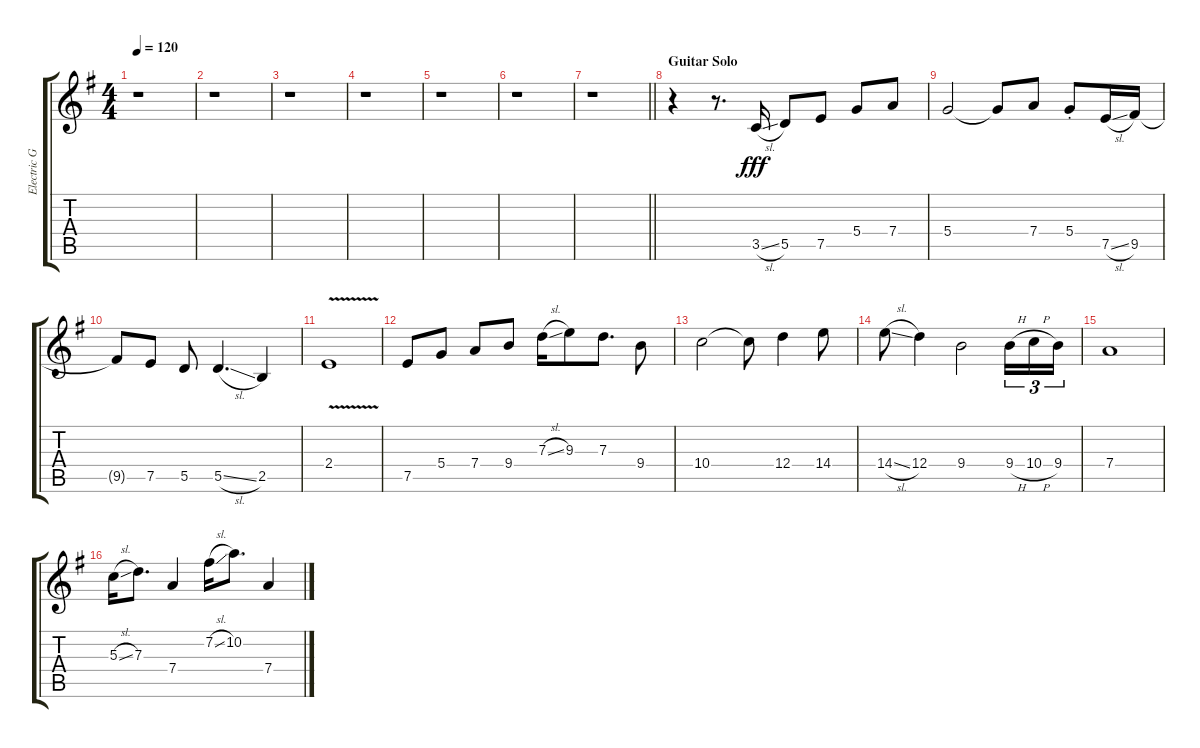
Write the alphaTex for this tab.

\track ("Electric Guitar" "Electric G") {instrument distortionguitar}
\staff {score tabs}
\tuning (E4 B3 G3 D3 A2 E2) {hide}
\ts (4 4)
\tempo 120
\clef g2
\ks g
r.1{dy fff} |
r.1 |
r.1 |
r.1 |
r.1 |
r.1 |
\barLineRight lightlight
r.1 |
\section ("" "Guitar Solo")
r.4 r.8{d} 3.5{sl}.16 5.5.8 7.5.8 5.4.8 7.4.8 |
5.4.2 5.4{t}.8 7.4.8 5.4{st}.8 7.5{sl}.16 9.5.16 |
9.5{t}.8 7.5.8 5.5.8 5.5{sl}.4{d} 2.5.4 |
2.4{v}.1 |
7.5.8 5.4.8 7.4.8 9.4.8 7.3{sl}.16 9.3.8 7.3.8{d} 9.4.8 |
10.4.2 10.4{t}.8 12.4.4 14.4.8 |
14.4{sl}.8 12.4.4 9.4.2 9.4{h}.16{tu (3 2)} 10.4{h}.16{tu (3 2)} 9.4.16{tu (3 2)} |
7.4.1 |
5.3{sl}.16 7.3.8{d} 7.4.4 7.2{sl}.16 10.2.8{d} 7.4.4
